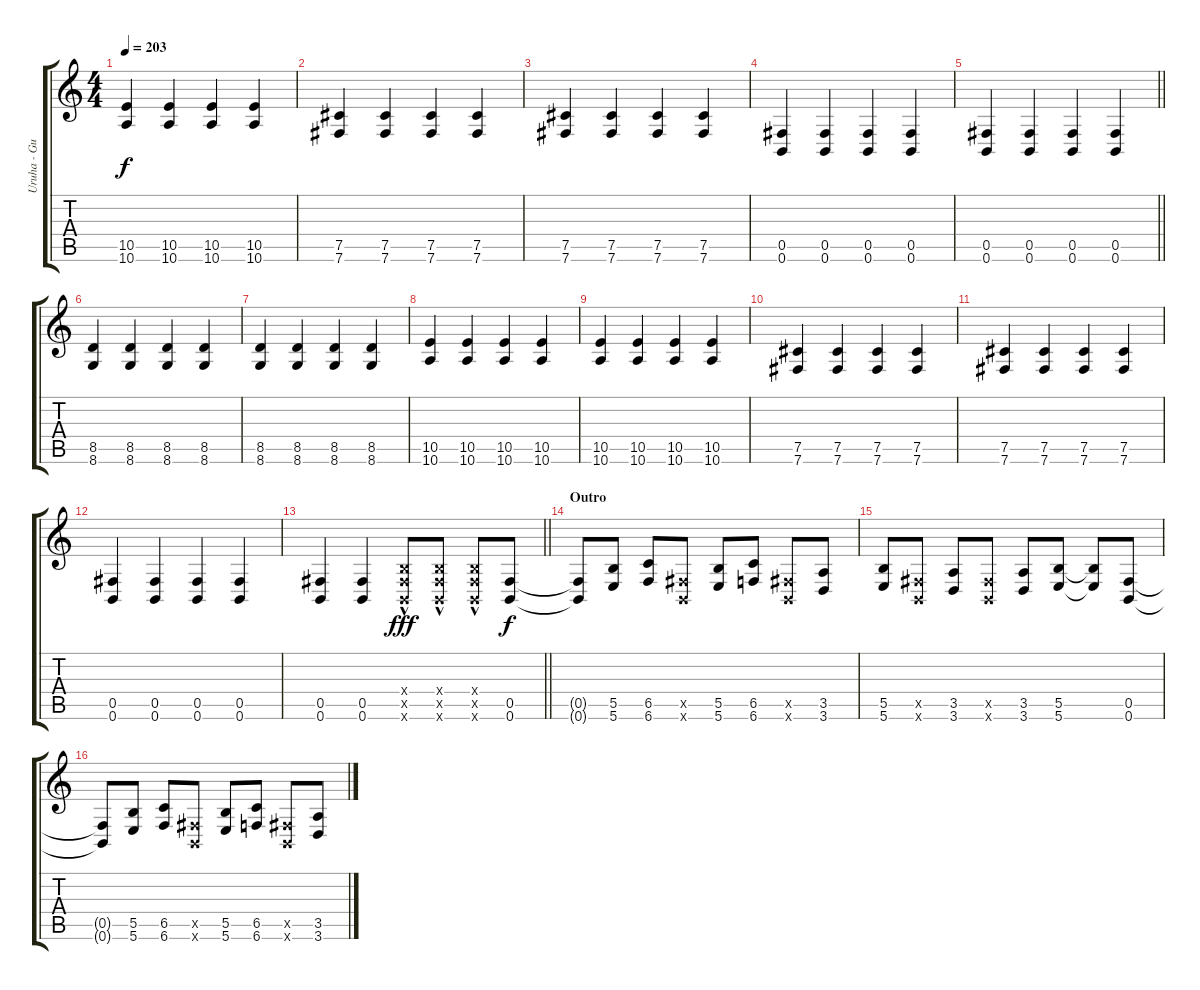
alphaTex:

\track ("Uruha - Guitar 1" "Uruha - Gu") {instrument distortionguitar}
\staff {score tabs}
\tuning (Db4 Ab3 E3 B2 Gb2 B1) {hide}
\ts (4 4)
\tempo 203
\clef g2
\ks c
(10.5 10.6).4{dy f} (10.5 10.6).4 (10.5 10.6).4 (10.5 10.6).4 |
(7.5 7.6).4 (7.5 7.6).4 (7.5 7.6).4 (7.5 7.6).4 |
(7.5 7.6).4 (7.5 7.6).4 (7.5 7.6).4 (7.5 7.6).4 |
(0.5 0.6).4 (0.5 0.6).4 (0.5 0.6).4 (0.5 0.6).4 |
\barLineRight lightlight
(0.5 0.6).4 (0.5 0.6).4 (0.5 0.6).4 (0.5 0.6).4 |
\section ("" "")
(8.5 8.6).4 (8.5 8.6).4 (8.5 8.6).4 (8.5 8.6).4 |
(8.5 8.6).4 (8.5 8.6).4 (8.5 8.6).4 (8.5 8.6).4 |
(10.5 10.6).4 (10.5 10.6).4 (10.5 10.6).4 (10.5 10.6).4 |
(10.5 10.6).4 (10.5 10.6).4 (10.5 10.6).4 (10.5 10.6).4 |
(7.5 7.6).4 (7.5 7.6).4 (7.5 7.6).4 (7.5 7.6).4 |
(7.5 7.6).4 (7.5 7.6).4 (7.5 7.6).4 (7.5 7.6).4 |
(0.5 0.6).4 (0.5 0.6).4 (0.5 0.6).4 (0.5 0.6).4 |
\barLineRight lightlight
(0.5 0.6).4 (0.5 0.6).4 (0.4{hac x} 0.5{hac x} 0.6{hac x}).8{dy fff} (0.4{hac x} 0.5{hac x} 0.6{hac x}).8 (0.4{hac x} 0.5{hac x} 0.6{hac x}).8 (0.5 0.6).8{dy f} |
\section ("" "Outro")
(0.5{t} 0.6{t}).8 (5.5 5.6).8 (6.5 6.6).8 (0.5{x} 0.6{x}).8 (5.5 5.6).8 (6.5 6.6).8 (0.5{x} 0.6{x}).8 (3.5 3.6).8 |
(5.5 5.6).8 (0.5{x} 0.6{x}).8 (3.5 3.6).8 (0.5{x} 0.6{x}).8 (3.5 3.6).8 (5.5 5.6).8 (5.5{t} 5.6{t}).8 (0.5 0.6).8 |
(0.5{t} 0.6{t}).8 (5.5 5.6).8 (6.5 6.6).8 (0.5{x} 0.6{x}).8 (5.5 5.6).8 (6.5 6.6).8 (0.5{x} 0.6{x}).8 (3.5 3.6).8
